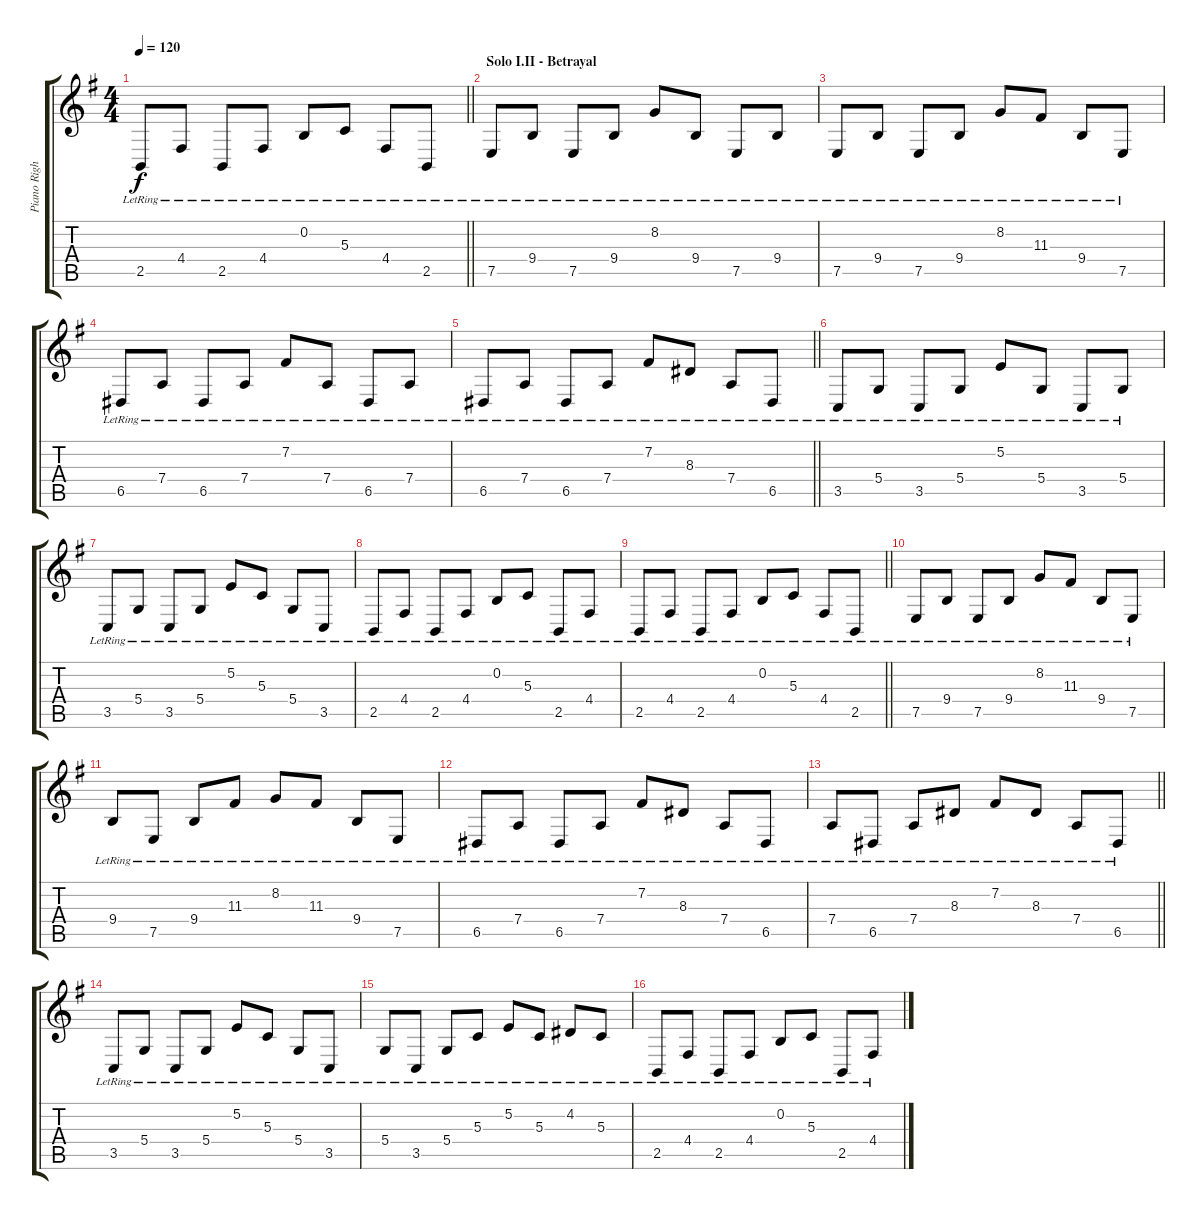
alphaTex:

\track ("Piano Right Standard" "Piano Righ") {instrument acousticgrandpiano}
\staff {score tabs}
\tuning (E4 B3 G3 D3 A2 E2) {hide}
\ts (4 4)
\tempo 120
\clef g2
\barLineRight lightlight
\ks eminor
2.5{lr}.8{dy f} 4.4{lr}.8 2.5{lr}.8 4.4{lr}.8 0.2{lr}.8 5.3{lr}.8 4.4{lr}.8 2.5{lr}.8 |
\section ("" "Solo I.II - Betrayal")
7.5{lr}.8 9.4{lr}.8 7.5{lr}.8 9.4{lr}.8 8.2{lr}.8 9.4{lr}.8 7.5{lr}.8 9.4{lr}.8 |
7.5{lr}.8 9.4{lr}.8 7.5{lr}.8 9.4{lr}.8 8.2{lr}.8 11.3{lr}.8 9.4{lr}.8 7.5{lr}.8 |
6.5{lr}.8 7.4{lr}.8 6.5{lr}.8 7.4{lr}.8 7.2{lr}.8 7.4{lr}.8 6.5{lr}.8 7.4{lr}.8 |
\barLineRight lightlight
6.5{lr}.8 7.4{lr}.8 6.5{lr}.8 7.4{lr}.8 7.2{lr}.8 8.3{lr}.8 7.4{lr}.8 6.5{lr}.8 |
3.5{lr}.8 5.4{lr}.8 3.5{lr}.8 5.4{lr}.8 5.2{lr}.8 5.4{lr}.8 3.5{lr}.8 5.4{lr}.8 |
3.5{lr}.8 5.4{lr}.8 3.5{lr}.8 5.4{lr}.8 5.2{lr}.8 5.3{lr}.8 5.4{lr}.8 3.5{lr}.8 |
2.5{lr}.8 4.4{lr}.8 2.5{lr}.8 4.4{lr}.8 0.2{lr}.8 5.3{lr}.8 2.5{lr}.8 4.4{lr}.8 |
\barLineRight lightlight
2.5{lr}.8 4.4{lr}.8 2.5{lr}.8 4.4{lr}.8 0.2{lr}.8 5.3{lr}.8 4.4{lr}.8 2.5{lr}.8 |
7.5{lr}.8 9.4{lr}.8 7.5{lr}.8 9.4{lr}.8 8.2{lr}.8 11.3{lr}.8 9.4{lr}.8 7.5{lr}.8 |
9.4{lr}.8 7.5{lr}.8 9.4{lr}.8 11.3{lr}.8 8.2{lr}.8 11.3{lr}.8 9.4{lr}.8 7.5{lr}.8 |
6.5{lr}.8 7.4{lr}.8 6.5{lr}.8 7.4{lr}.8 7.2{lr}.8 8.3{lr}.8 7.4{lr}.8 6.5{lr}.8 |
\barLineRight lightlight
7.4{lr}.8 6.5{lr}.8 7.4{lr}.8 8.3{lr}.8 7.2{lr}.8 8.3{lr}.8 7.4{lr}.8 6.5{lr}.8 |
3.5{lr}.8 5.4{lr}.8 3.5{lr}.8 5.4{lr}.8 5.2{lr}.8 5.3{lr}.8 5.4{lr}.8 3.5{lr}.8 |
5.4{lr}.8 3.5{lr}.8 5.4{lr}.8 5.3{lr}.8 5.2{lr}.8 5.3{lr}.8 4.2{lr}.8 5.3{lr}.8 |
2.5{lr}.8 4.4{lr}.8 2.5{lr}.8 4.4{lr}.8 0.2{lr}.8 5.3{lr}.8 2.5{lr}.8 4.4{lr}.8
